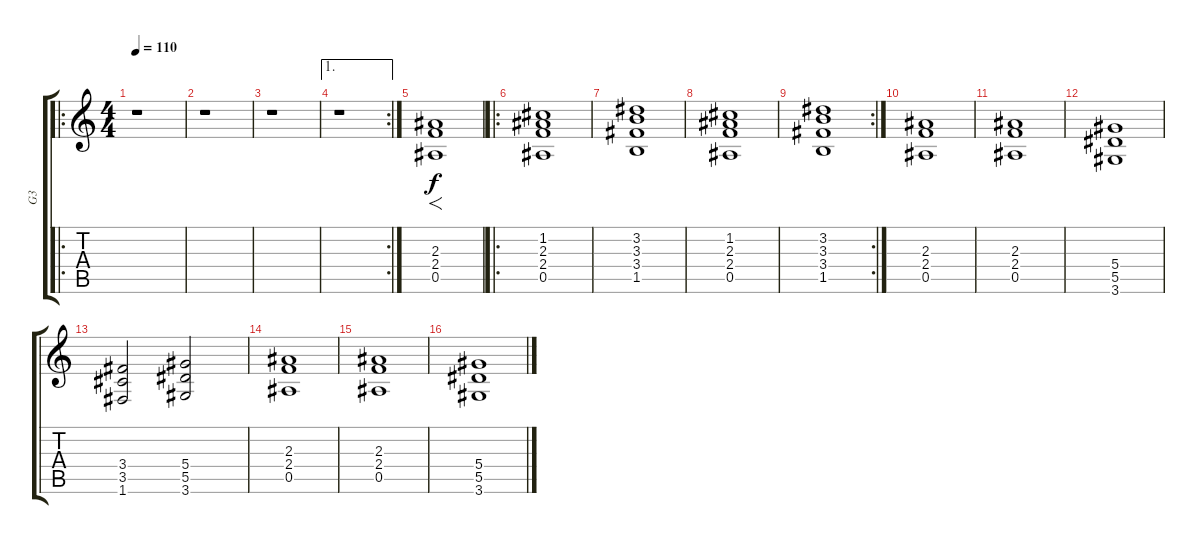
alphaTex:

\track ("G3" "G3") {instrument overdrivenguitar}
\staff {score tabs}
\tuning (F4 C4 Ab3 Eb3 Bb2 F2) {hide}
\ro
\ts (4 4)
\tempo 110
\clef g2
\ks c
r.1{dy f} |
r.1 |
r.1 |
\ae 1
\rc 2
r.1 |
(2.3 2.4 0.5).1{f} |
\ro
(1.2 2.3 2.4 0.5).1 |
(3.2 3.3 3.4 1.5).1 |
(1.2 2.3 2.4 0.5).1 |
\rc 2
(3.2 3.3 3.4 1.5).1 |
\section ("" "")
(2.3 2.4 0.5).1{volume 13} |
(2.3 2.4 0.5).1 |
(5.4 5.5 3.6).1 |
(3.4 3.5 1.6).2 (5.4 5.5 3.6).2 |
(2.3 2.4 0.5).1 |
(2.3 2.4 0.5).1 |
(5.4 5.5 3.6).1
